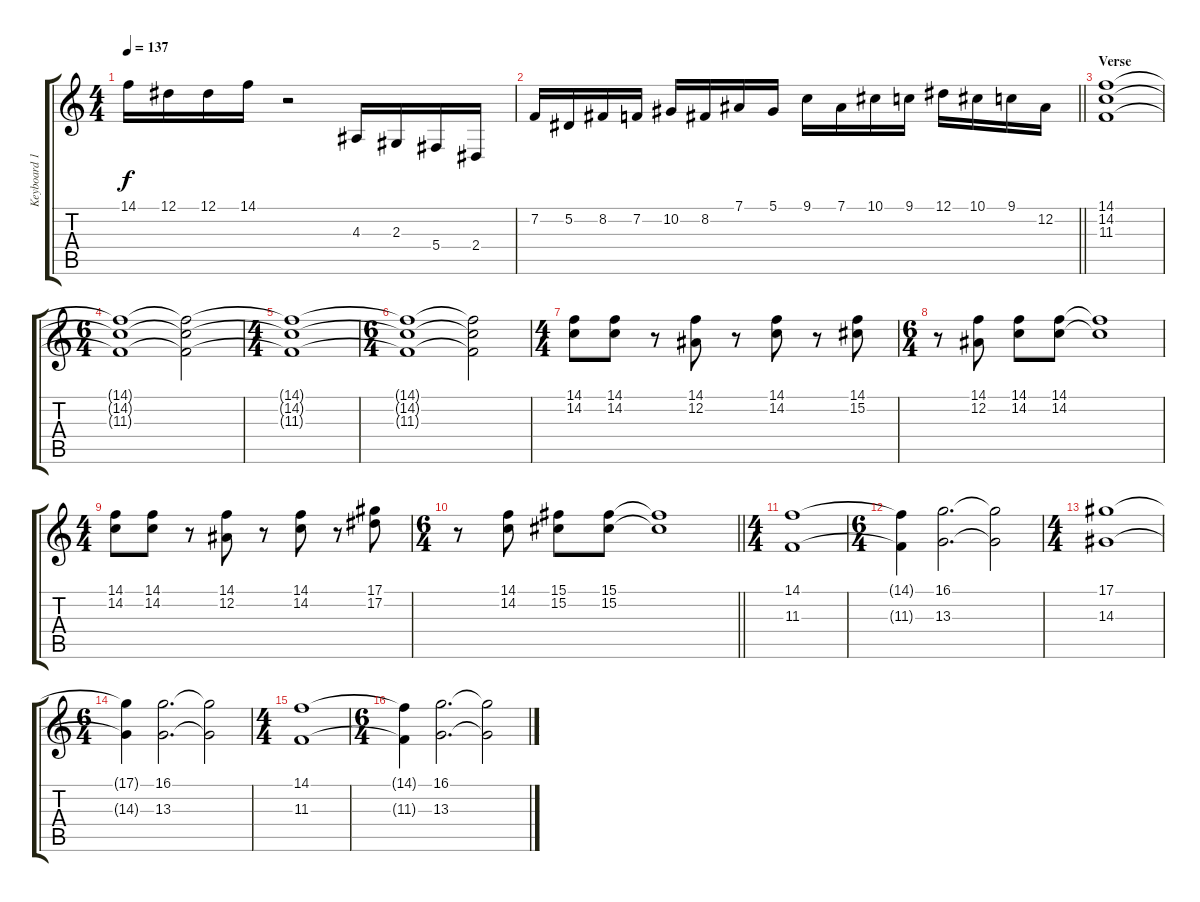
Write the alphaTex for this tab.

\track ("Keyboard 1" "Keyboard 1") {instrument stringensemble1}
\staff {score tabs}
\tuning (Eb4 Bb3 Gb3 Db3 Ab2 Eb2) {hide}
\ts (4 4)
\tempo 137
\clef g2
\ks c
14.1.16{dy f} 12.1.16 12.1.16 14.1.16 r.2 4.3.16 2.3.16 5.4.16 2.4.16 |
\barLineRight lightlight
7.2.16 5.2.16 8.2.16 7.2.16 10.2.16 8.2.16 7.1.16 5.1.16 9.1.16 7.1.16 10.1.16 9.1.16 12.1.16 10.1.16 9.1.16 12.2.16 |
\section ("" "Verse")
(14.1 14.2 11.3).1 |
\ts (6 4)
(14.1{t} 14.2{t} 11.3{t}).1{volume 0} (14.1{t} 14.2{t} 11.3{t}).2 |
\ts (4 4)
(14.1{t} 14.2{t} 11.3{t}).1 |
\ts (6 4)
(14.1{t} 14.2{t} 11.3{t}).1 (14.1{t} 14.2{t} 11.3{t}).2 |
\ts (4 4)
(14.1 14.2).8{volume 11} (14.1 14.2).8 r.8 (14.1 12.2).8 r.8 (14.1 14.2).8 r.8 (14.1 15.2).8 |
\ts (6 4)
r.8 (14.1 12.2).8 (14.1 14.2).8 (14.1 14.2).8 (14.1{t} 14.2{t}).1 |
\ts (4 4)
(14.1 14.2).8 (14.1 14.2).8 r.8 (14.1 12.2).8 r.8 (14.1 14.2).8 r.8 (17.1 17.2).8 |
\ts (6 4)
\barLineRight lightlight
r.8 (14.1 14.2).8 (15.1 15.2).8 (15.1 15.2).8 (15.1{t} 15.2{t}).1 |
\ts (4 4)
\section ("" "")
(14.1 11.3).1 |
\ts (6 4)
(14.1{t} 11.3{t}).4 (16.1 13.3).2{d} (16.1{t} 13.3{t}).2 |
\ts (4 4)
(17.1 14.3).1 |
\ts (6 4)
(17.1{t} 14.3{t}).4 (16.1 13.3).2{d} (16.1{t} 13.3{t}).2 |
\ts (4 4)
(14.1 11.3).1 |
\ts (6 4)
(14.1{t} 11.3{t}).4 (16.1 13.3).2{d} (16.1{t} 13.3{t}).2
